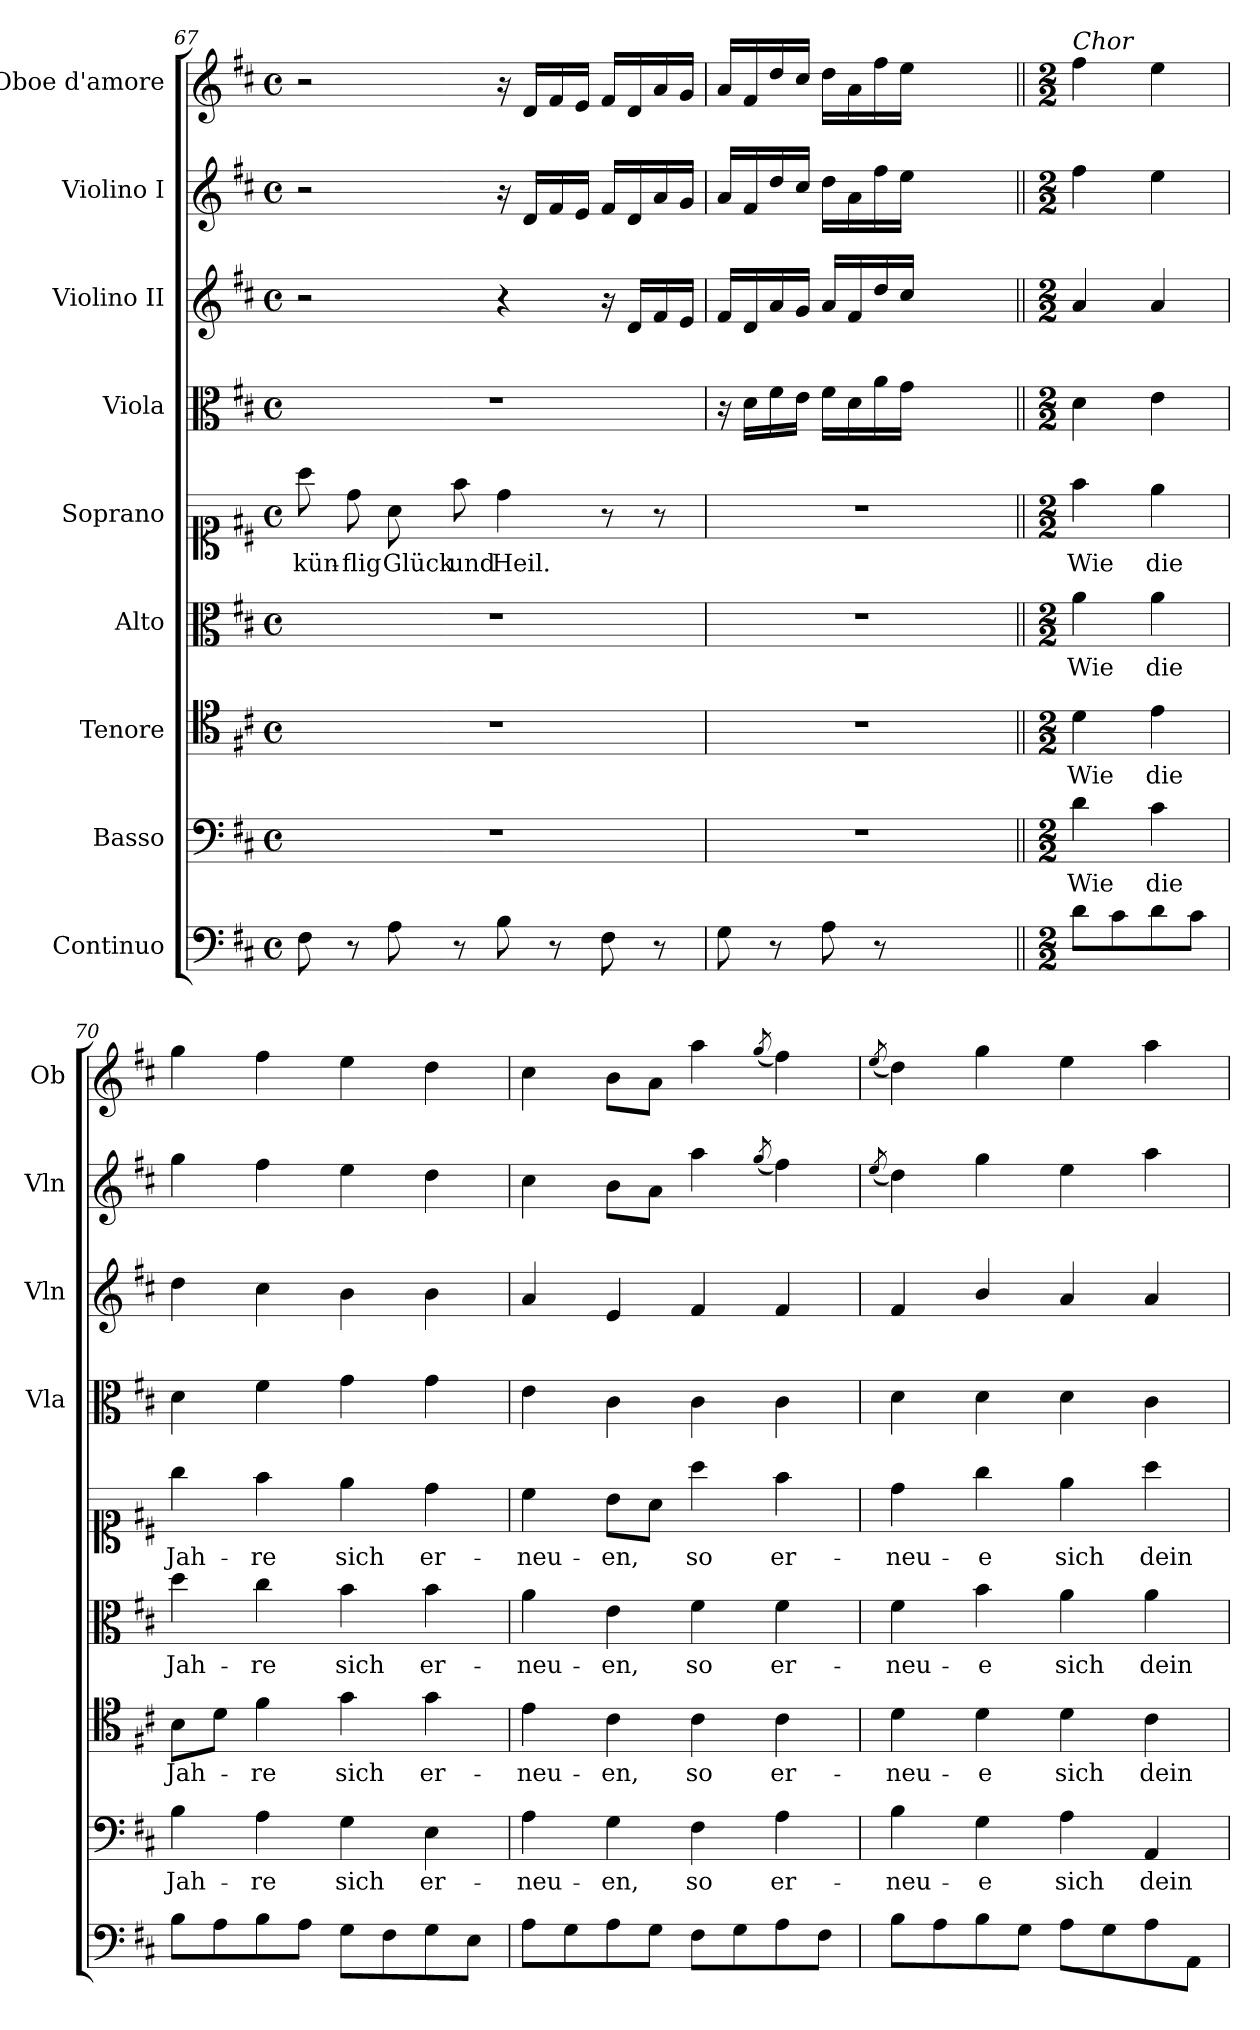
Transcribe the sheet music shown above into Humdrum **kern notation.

**kern	**kern	**text	**kern	**text	**kern	**text	**kern	**text	**kern	**kern	**kern	**kern
*part9	*part8	*part8	*part7	*part7	*part6	*part6	*part5	*part5	*part4	*part3	*part2	*part1
*staff9	*staff8	*staff8	*staff7	*staff7	*staff6	*staff6	*staff5	*staff5	*staff4	*staff3	*staff2	*staff1
*I"Continuo	*I"Basso	*	*I"Tenore	*	*I"Alto	*	*I"Soprano	*	*I"Viola	*I"Violino II	*I"Violino I	*I"Oboe d'amore
*	*	*	*	*	*	*	*	*	*I'Vla	*I'Vln	*I'Vln	*I'Ob
*clefF4	*clefF4	*	*clefC4	*	*clefC3	*	*clefC1	*	*clefC3	*clefG2	*clefG2	*clefG2
*k[f#c#]	*k[f#c#]	*	*k[f#c#]	*	*k[f#c#]	*	*k[f#c#]	*	*k[f#c#]	*k[f#c#]	*k[f#c#]	*k[f#c#]
*M4/4	*M4/4	*	*M4/4	*	*M4/4	*	*M4/4	*	*M4/4	*M4/4	*M4/4	*M4/4
*met(c)	*met(c)	*	*met(c)	*	*met(c)	*	*met(c)	*	*met(c)	*met(c)	*met(c)	*met(c)
=67	=67	=67	=67	=67	=67	=67	=67	=67	=67	=67	=67	=67
!	!	!	!	!	!	!	!	!LO:LY:b	!	!	!	!
8F#\	1r	.	1r	.	1r	.	8aa\	kün-	1r	2r	2r	2r
!	!	!	!	!	!	!	!	!LO:LY:b	!	!	!	!
8r	.	.	.	.	.	.	8dd\	-flig	.	.	.	.
!	!	!	!	!	!	!	!	!LO:LY:b	!	!	!	!
8A\	.	.	.	.	.	.	8a\	Glück	.	.	.	.
!	!	!	!	!	!	!	!	!LO:LY:b	!	!	!	!
8r	.	.	.	.	.	.	8ff#\	und	.	.	.	.
!	!	!	!	!	!	!	!	!LO:LY:b	!	!	!	!
8B\	.	.	.	.	.	.	4dd\	Heil.	.	4r	16r	16r
.	.	.	.	.	.	.	.	.	.	.	16d/LL	16d/LL
8r	.	.	.	.	.	.	.	.	.	.	16f#/	16f#/
.	.	.	.	.	.	.	.	.	.	.	16e/JJ	16e/JJ
8F#\	.	.	.	.	.	.	8r	.	.	16r	16f#/LL	16f#/LL
.	.	.	.	.	.	.	.	.	.	16d/LL	16d/	16d/
8r	.	.	.	.	.	.	8r	.	.	16f#/	16a/	16a/
.	.	.	.	.	.	.	.	.	.	16e/JJ	16g/JJ	16g/JJ
=68	=68	=68	=68	=68	=68	=68	=68	=68	=68	=68	=68	=68
8G\	1r	.	1r	.	1r	.	1r	.	16r	16f#/LL	16a/LL	16a/LL
.	.	.	.	.	.	.	.	.	16d\LL	16d/	16f#/	16f#/
8r	.	.	.	.	.	.	.	.	16f#\	16a/	16dd/	16dd/
.	.	.	.	.	.	.	.	.	16e\JJ	16g/JJ	16cc#/JJ	16cc#/JJ
8A\	.	.	.	.	.	.	.	.	16f#\LL	16a/LL	16dd\LL	16dd\LL
.	.	.	.	.	.	.	.	.	16d\	16f#/	16a\	16a\
8r	.	.	.	.	.	.	.	.	16a\	16dd/	16ff#\	16ff#\
.	.	.	.	.	.	.	.	.	16g\JJ	16cc#/JJ	16ee\JJ	16ee\JJ
2ryy	.	.	.	.	.	.	.	.	2ryy	2ryy	2ryy	2ryy
=69||	=69||	=69||	=69||	=69||	=69||	=69||	=69||	=69||	=69||	=69||	=69||	=69||
*M2/2	*M2/2	*	*M2/2	*	*M2/2	*	*M2/2	*	*M2/2	*M2/2	*M2/2	*M2/2
!	!	!	!	!	!	!	!	!	!	!	!	!LO:TX:a:i:t=Chor
!	!	!LO:LY:b	!	!LO:LY:b	!	!LO:LY:b	!	!LO:LY:b	!	!	!	!
8d\L	4d\	Wie	4d\	Wie	4a\	Wie	4ff#\	Wie	4d\	4a/	4ff#\	4ff#\
8c#\	.	.	.	.	.	.	.	.	.	.	.	.
!	!	!LO:LY:b	!	!LO:LY:b	!	!LO:LY:b	!	!LO:LY:b	!	!	!	!
8d\	4c#\	die	4e\	die	4a\	die	4ee\	die	4e\	4a/	4ee\	4ee\
8c#\J	.	.	.	.	.	.	.	.	.	.	.	.
!!LO:PB:g=z
=70	=70	=70	=70	=70	=70	=70	=70	=70	=70	=70	=70	=70
!	!	!LO:LY:b	!	!LO:LY:b	!	!LO:LY:b	!	!LO:LY:b	!	!	!	!
8B\L	4B\	Jah-	8B\L	Jah-	4dd\	Jah-	4gg\	Jah-	4d\	4dd\	4gg\	4gg\
8A\	.	.	8d\J	.	.	.	.	.	.	.	.	.
!	!	!LO:LY:b	!	!LO:LY:b	!	!LO:LY:b	!	!LO:LY:b	!	!	!	!
8B\	4A\	-re	4f#\	-re	4cc#\	-re	4ff#\	-re	4f#\	4cc#\	4ff#\	4ff#\
8A\J	.	.	.	.	.	.	.	.	.	.	.	.
!	!	!LO:LY:b	!	!LO:LY:b	!	!LO:LY:b	!	!LO:LY:b	!	!	!	!
8G\L	4G\	sich	4g\	sich	4b\	sich	4ee\	sich	4g\	4b\	4ee\	4ee\
8F#\	.	.	.	.	.	.	.	.	.	.	.	.
!	!	!LO:LY:b	!	!LO:LY:b	!	!LO:LY:b	!	!LO:LY:b	!	!	!	!
8G\	4E\	er-	4g\	er-	4b\	er-	4dd\	er-	4g\	4b\	4dd\	4dd\
8E\J	.	.	.	.	.	.	.	.	.	.	.	.
=71	=71	=71	=71	=71	=71	=71	=71	=71	=71	=71	=71	=71
!	!	!LO:LY:b	!	!LO:LY:b	!	!LO:LY:b	!	!LO:LY:b	!	!	!	!
8A\L	4A\	-neu-	4e\	-neu-	4a\	-neu-	4cc#\	-neu-	4e\	4a/	4cc#\	4cc#\
8G\	.	.	.	.	.	.	.	.	.	.	.	.
!	!	!LO:LY:b	!	!LO:LY:b	!	!LO:LY:b	!	!LO:LY:b	!	!	!	!
8A\	4G\	-en,	4c#\	-en,	4e\	-en,	8b\L	-en,	4c#\	4e/	8b\L	8b\L
8G\J	.	.	.	.	.	.	8a\J	.	.	.	8a\J	8a\J
!	!	!LO:LY:b	!	!LO:LY:b	!	!LO:LY:b	!	!LO:LY:b	!	!	!	!
8F#\L	4F#\	so	4c#\	so	4f#\	so	4aa\	so	4c#\	4f#/	4aa\	4aa\
8G\	.	.	.	.	.	.	.	.	.	.	.	.
.	.	.	.	.	.	.	.	.	.	.	(8qgg/	(8qgg/
!	!	!LO:LY:b	!	!LO:LY:b	!	!LO:LY:b	!	!LO:LY:b	!	!	!	!
8A\	4A\	er-	4c#\	er-	4f#\	er-	4ff#\	er-	4c#\	4f#/	4ff#\)	4ff#\)
8F#\J	.	.	.	.	.	.	.	.	.	.	.	.
=72	=72	=72	=72	=72	=72	=72	=72	=72	=72	=72	=72	=72
.	.	.	.	.	.	.	.	.	.	.	(8qee/	(8qee/
!	!	!LO:LY:b	!	!LO:LY:b	!	!LO:LY:b	!	!LO:LY:b	!	!	!	!
8B\L	4B\	-neu-	4d\	-neu-	4f#\	-neu-	4dd\	-neu-	4d\	4f#/	4dd\)	4dd\)
8A\	.	.	.	.	.	.	.	.	.	.	.	.
!	!	!LO:LY:b	!	!LO:LY:b	!	!LO:LY:b	!	!LO:LY:b	!	!	!	!
8B\	4G\	-e	4d\	-e	4b\	-e	4gg\	-e	4d\	4b/	4gg\	4gg\
8G\J	.	.	.	.	.	.	.	.	.	.	.	.
!	!	!LO:LY:b	!	!LO:LY:b	!	!LO:LY:b	!	!LO:LY:b	!	!	!	!
8A\L	4A\	sich	4d\	sich	4a\	sich	4ee\	sich	4d\	4a/	4ee\	4ee\
8G\	.	.	.	.	.	.	.	.	.	.	.	.
!	!	!LO:LY:b	!	!LO:LY:b	!	!LO:LY:b	!	!LO:LY:b	!	!	!	!
8A\	4AA/	dein	4c#\	dein	4a\	dein	4aa\	dein	4c#\	4a/	4aa\	4aa\
8AA\J	.	.	.	.	.	.	.	.	.	.	.	.
=	=	=	=	=	=	=	=	=	=	=	=	=
*-	*-	*-	*-	*-	*-	*-	*-	*-	*-	*-	*-	*-
